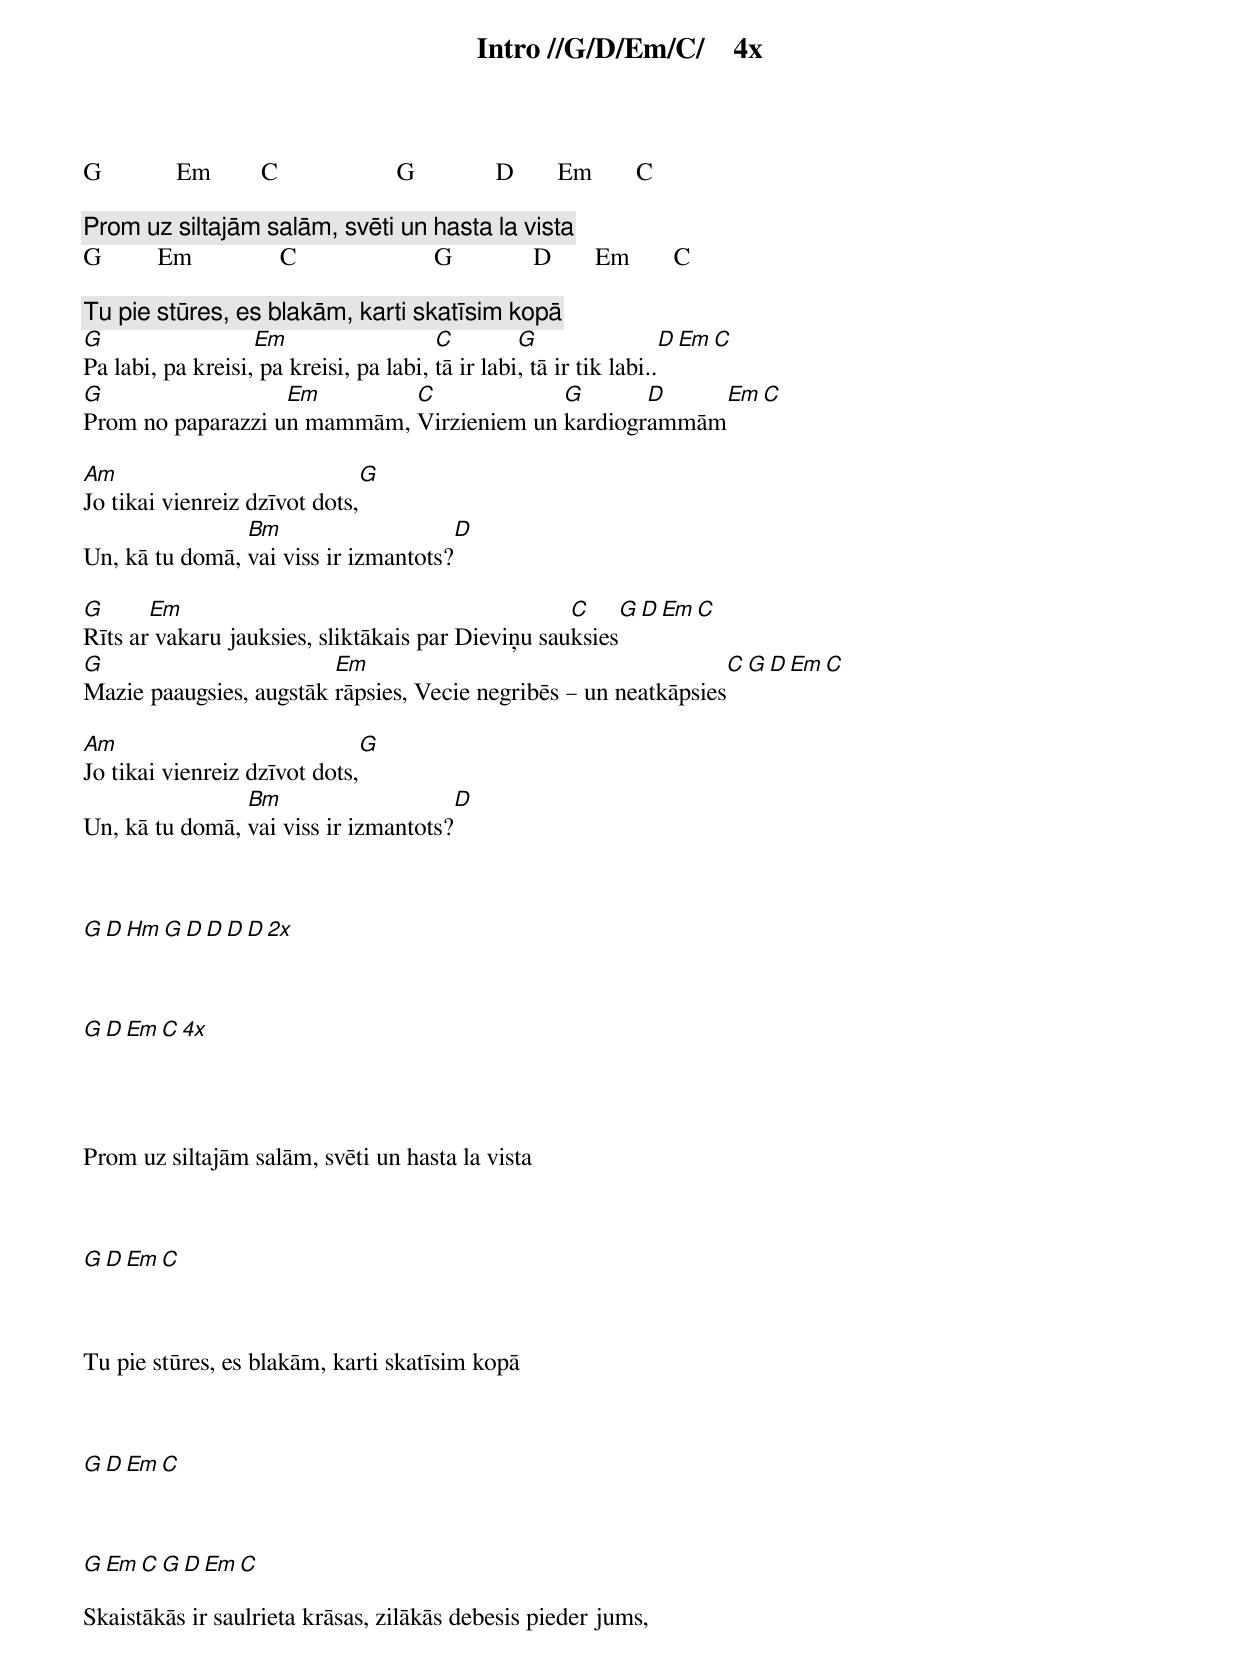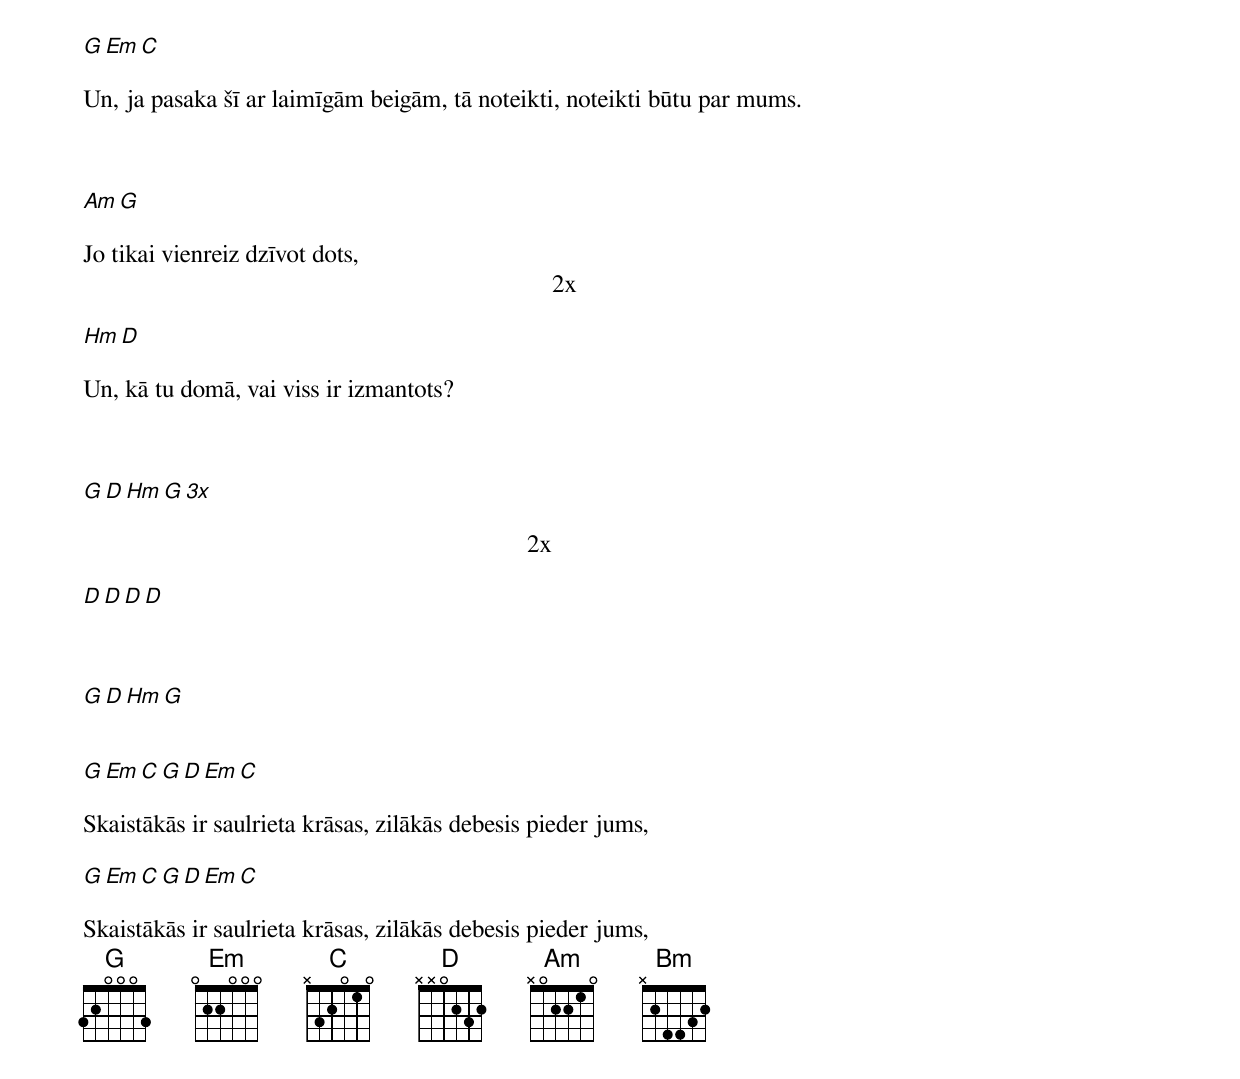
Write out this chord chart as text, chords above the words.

Intro //G/D/Em/C/    4x


G            Em        C                   G             D       Em       C

Prom uz siltajām salām, svēti un hasta la vista
G         Em              C                      G             D       Em       C

Tu pie stūres, es blakām, karti skatīsim kopā
G                  Em                   C         G                   D       Em       C
Pa labi, pa kreisi, pa kreisi, pa labi, tā ir labi, tā ir tik labi..
G                  Em        C             G       D       Em       C
Prom no paparazzi un mammām, Virzieniem un kardiogrammām

Am                                G
Jo tikai vienreiz dzīvot dots,
                Bm                               D
Un, kā tu domā, vai viss ir izmantots?

G      Em                                          C                         G       D       Em       C
Rīts ar vakaru jauksies, sliktākais par Dieviņu sauksies
G                        Em                                              C               G       D       Em       C
Mazie paaugsies, augstāk rāpsies, Vecie negribēs – un neatkāpsies

Am                                   G
Jo tikai vienreiz dzīvot dots,
                Bm                               D
Un, kā tu domā, vai viss ir izmantots?



G         D         Hm      G         D         D         D         D         2x



G         D         Em       C         4x




Prom uz siltajām salām, svēti un hasta la vista



G         D         Em       C



Tu pie stūres, es blakām, karti skatīsim kopā



G         D         Em       C



G                   Em                                              C        G       D       Em       C

Skaistākās ir saulrieta krāsas, zilākās debesis pieder jums,



G                           Em                                                        C

Un, ja pasaka šī ar laimīgām beigām, tā noteikti, noteikti būtu par mums.



Am                                G

Jo tikai vienreiz dzīvot dots,
                                                                           2x

                Hm                               D

Un, kā tu domā, vai viss ir izmantots?



G         D         Hm      G         3x

                                                                       2x

D         D         D         D



G                   D                       Hm                   G


G                   Em                                              C        G       D       Em       C

Skaistākās ir saulrieta krāsas, zilākās debesis pieder jums,

G                   Em                                              C        G       D       Em       C

Skaistākās ir saulrieta krāsas, zilākās debesis pieder jums,
